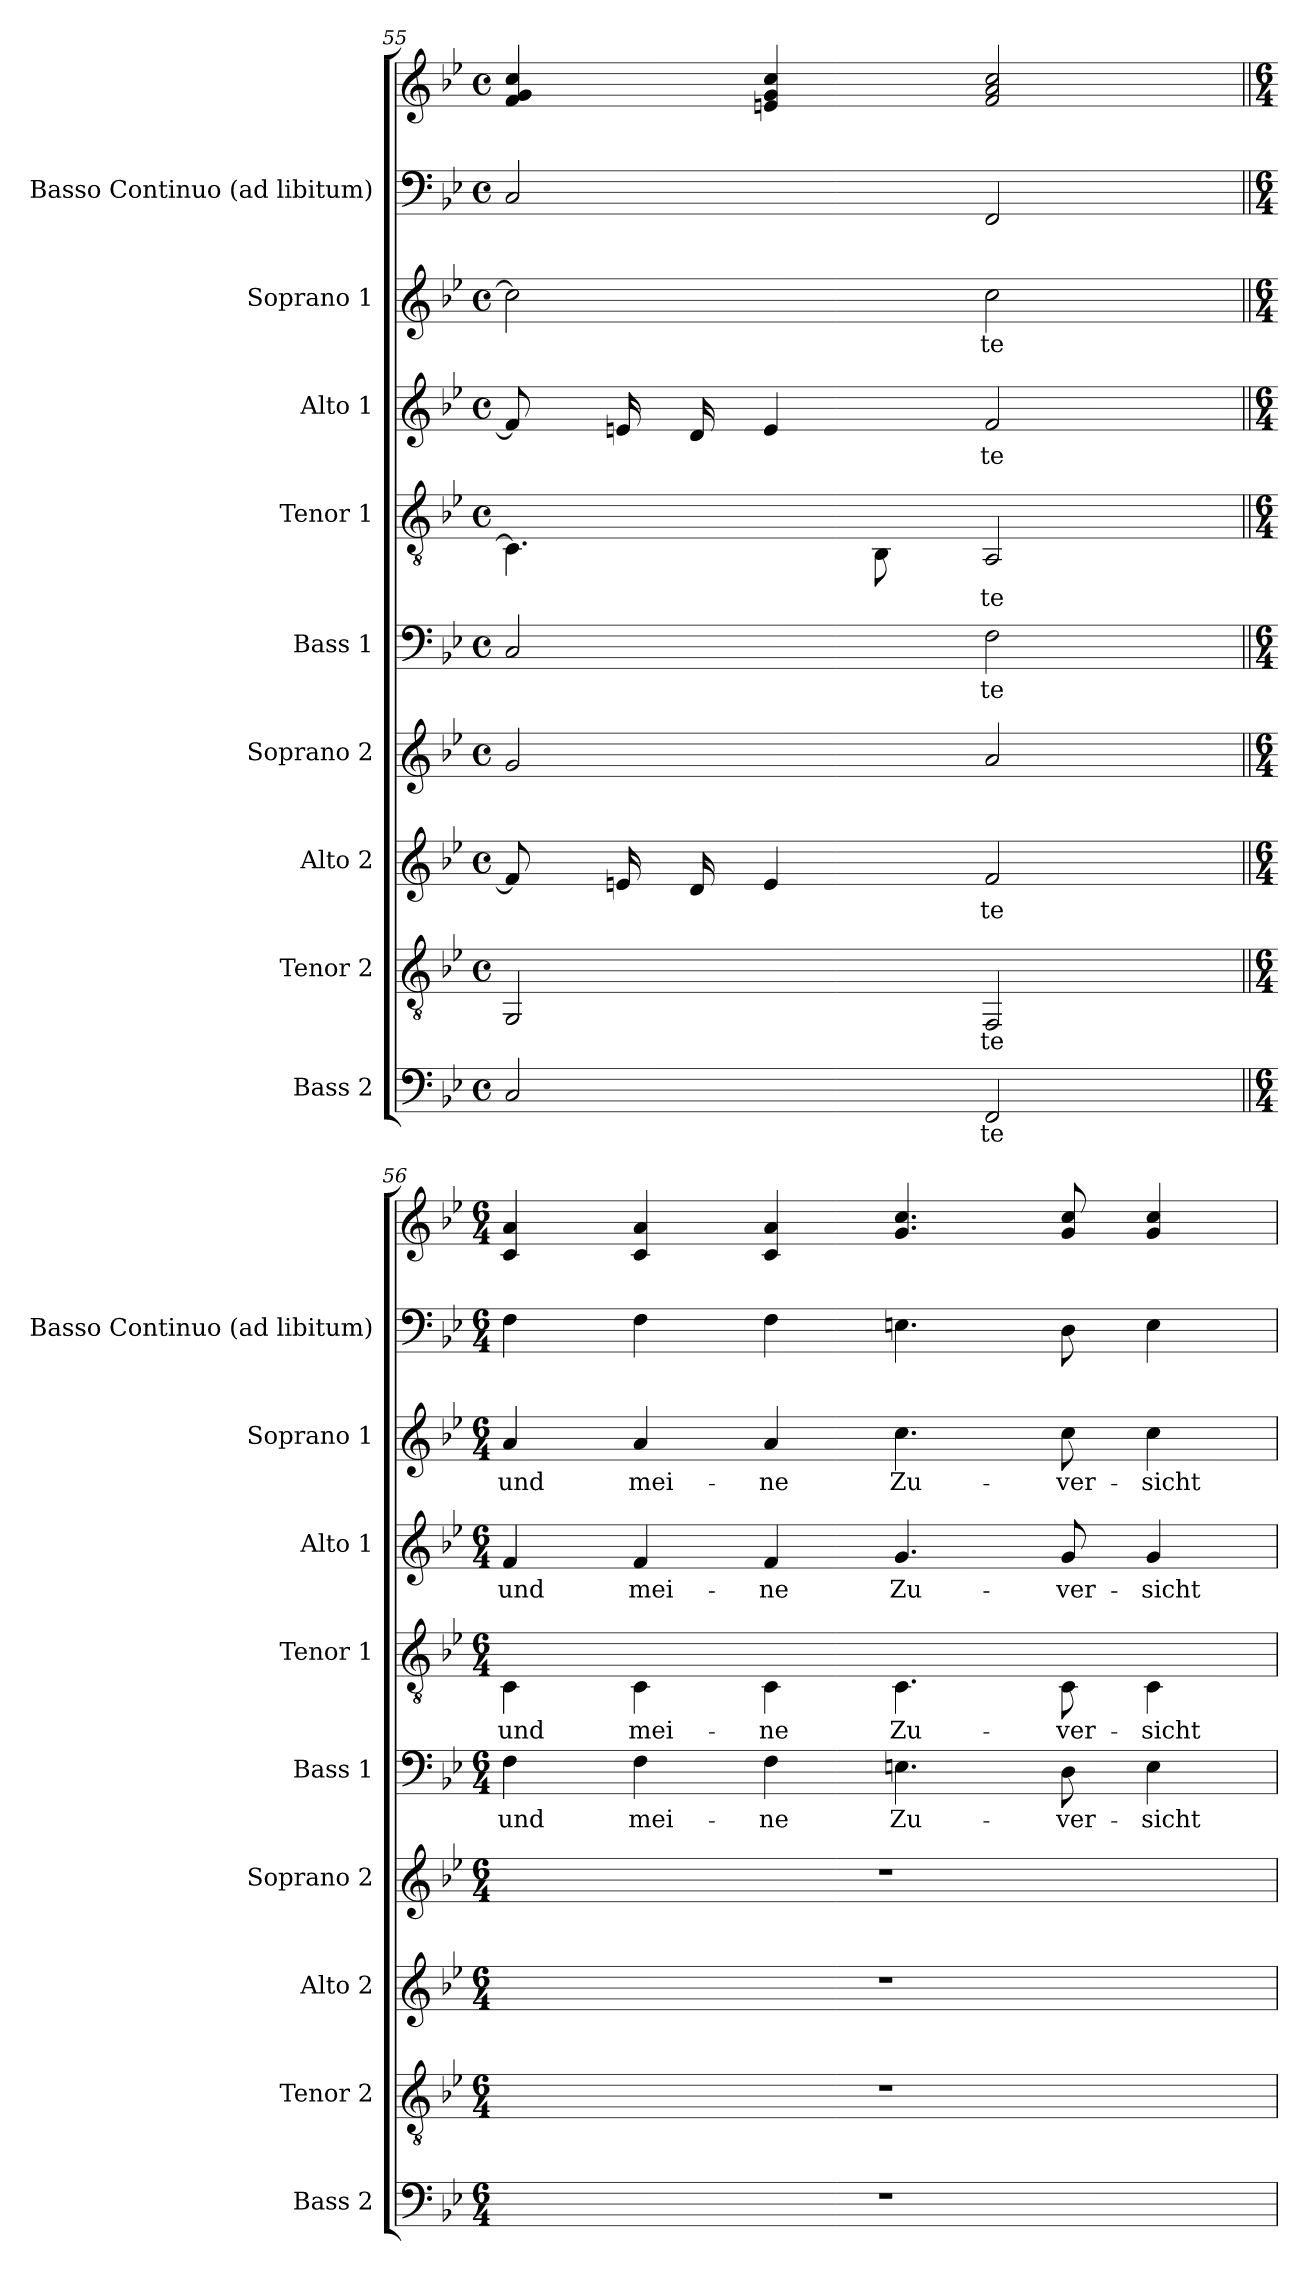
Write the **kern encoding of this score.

**kern	**text	**kern	**text	**kern	**text	**kern	**kern	**text	**kern	**text	**kern	**text	**kern	**text	**kern	**kern
*part9	*part9	*part8	*part8	*part7	*part7	*part6	*part5	*part5	*part4	*part4	*part3	*part3	*part2	*part2	*part1	*part1
*staff10	*staff10	*staff9	*staff9	*staff8	*staff8	*staff7	*staff6	*staff6	*staff5	*staff5	*staff4	*staff4	*staff3	*staff3	*staff2	*staff1
*I"Bass 2	*	*I"Tenor 2	*	*I"Alto 2	*	*I"Soprano 2	*I"Bass 1	*	*I"Tenor 1	*	*I"Alto 1	*	*I"Soprano 1	*	*I"Basso Continuo    (ad libitum)	*
*I'Bass 2	*	*I'Tenor 2	*	*I'Alto 2	*	*I'Soprano 2	*I'Bass 1	*	*I'Tenor 1	*	*I'Alto 1	*	*I'Soprano 1	*	*I'Basso Continuo    (ad libitum)	*
*clefF4	*	*clefGv2	*	*clefG2	*	*clefG2	*clefF4	*	*clefGv2	*	*clefG2	*	*clefG2	*	*clefF4	*clefG2
*k[b-e-]	*	*k[b-e-]	*	*k[b-e-]	*	*k[b-e-]	*k[b-e-]	*	*k[b-e-]	*	*k[b-e-]	*	*k[b-e-]	*	*k[b-e-]	*k[b-e-]
*B-:	*	*B-:	*	*B-:	*	*B-:	*B-:	*	*B-:	*	*B-:	*	*B-:	*	*B-:	*B-:
*M4/4	*	*M4/4	*	*M4/4	*	*M4/4	*M4/4	*	*M4/4	*	*M4/4	*	*M4/4	*	*M4/4	*M4/4
*met(c)	*	*met(c)	*	*met(c)	*	*met(c)	*met(c)	*	*met(c)	*	*met(c)	*	*met(c)	*	*met(c)	*met(c)
=55	=55	=55	=55	=55	=55	=55	=55	=55	=55	=55	=55	=55	=55	=55	=55	=55
2Ci/	.	2GGi/	.	8fi/]	.	2gi/	2Ci/	.	4.Ci\]	.	8fi/]	.	2cci\]	.	2Ci/	4fi/ 4gi 4cci
.	.	.	.	16eni/	.	.	.	.	.	.	16eni/	.	.	.	.	.
.	.	.	.	16di/	.	.	.	.	.	.	16di/	.	.	.	.	.
.	.	.	.	4ei/	.	.	.	.	.	.	4ei/	.	.	.	.	4eni/ 4gi 4cci
.	.	.	.	.	.	.	.	.	8BB-i\	.	.	.	.	.	.	.
!	!LO:LY:b:color=#000000	!	!	!	!	!	!	!	!	!	!	!	!	!	!	!
!	!	!	!LO:LY:b:color=#000000	!	!	!	!	!	!	!	!	!	!	!	!	!
!	!	!	!	!	!LO:LY:b:color=#000000	!	!	!	!	!	!	!	!	!	!	!
!	!	!	!	!	!	!	!	!LO:LY:b:color=#000000	!	!	!	!	!	!	!	!
!	!	!	!	!	!	!	!	!	!	!LO:LY:b:color=#000000	!	!	!	!	!	!
!	!	!	!	!	!	!	!	!	!	!	!	!LO:LY:b:color=#000000	!	!	!	!
!	!	!	!	!	!	!	!	!	!	!	!	!	!	!LO:LY:b:color=#000000	!	!
2FFi/	-te	2FFi/	-te	2fi/	-te	2ai/	2Fi\	-te	2AAi/	-te	2fi/	-te	2cci\	-te	2FFi/	2fi/ 2ai 2cci
!!LO:PB:g=z
=56||	=56||	=56||	=56||	=56||	=56||	=56||	=56||	=56||	=56||	=56||	=56||	=56||	=56||	=56||	=56||	=56||
*M6/4	*	*M6/4	*	*M6/4	*	*M6/4	*M6/4	*	*M6/4	*	*M6/4	*	*M6/4	*	*M6/4	*M6/4
!LO:N:vis=1	!	!LO:N:vis=1	!	!LO:N:vis=1	!	!LO:N:vis=1	!	!	!	!	!	!	!	!	!	!
!	!	!	!	!	!	!	!	!LO:LY:b:color=#000000	!	!	!	!	!	!	!	!
!	!	!	!	!	!	!	!	!	!	!LO:LY:b:color=#000000	!	!	!	!	!	!
!	!	!	!	!	!	!	!	!	!	!	!	!LO:LY:b:color=#000000	!	!	!	!
*	*	*	*	*	*	*	*	*	*	*	*	*	*	*	*	*MM180
!	!	!	!	!	!	!	!	!	!	!	!	!	!	!LO:LY:b:color=#000000	!	!
1.r	.	1.r	.	1.r	.	1.r	4Fi\	und	4Ci\	und	4fi/	und	4ai/	und	4Fi\	4ci/ 4ai
!	!	!	!	!	!	!	!	!LO:LY:b:color=#000000	!	!	!	!	!	!	!	!
!	!	!	!	!	!	!	!	!	!	!LO:LY:b:color=#000000	!	!	!	!	!	!
!	!	!	!	!	!	!	!	!	!	!	!	!LO:LY:b:color=#000000	!	!	!	!
!	!	!	!	!	!	!	!	!	!	!	!	!	!	!LO:LY:b:color=#000000	!	!
.	.	.	.	.	.	.	4Fi\	mei-	4Ci\	mei-	4fi/	mei-	4ai/	mei-	4Fi\	4ci/ 4ai
!	!	!	!	!	!	!	!	!LO:LY:b:color=#000000	!	!	!	!	!	!	!	!
!	!	!	!	!	!	!	!	!	!	!LO:LY:b:color=#000000	!	!	!	!	!	!
!	!	!	!	!	!	!	!	!	!	!	!	!LO:LY:b:color=#000000	!	!	!	!
!	!	!	!	!	!	!	!	!	!	!	!	!	!	!LO:LY:b:color=#000000	!	!
.	.	.	.	.	.	.	4Fi\	-ne	4Ci\	-ne	4fi/	-ne	4ai/	-ne	4Fi\	4ci/ 4ai
!	!	!	!	!	!	!	!	!LO:LY:b:color=#000000	!	!	!	!	!	!	!	!
!	!	!	!	!	!	!	!	!	!	!LO:LY:b:color=#000000	!	!	!	!	!	!
!	!	!	!	!	!	!	!	!	!	!	!	!LO:LY:b:color=#000000	!	!	!	!
!	!	!	!	!	!	!	!	!	!	!	!	!	!	!LO:LY:b:color=#000000	!	!
.	.	.	.	.	.	.	4.Eni\	Zu-	4.Ci\	Zu-	4.gi/	Zu-	4.cci\	Zu-	4.Eni\	4.gi/ 4.cci
!	!	!	!	!	!	!	!	!LO:LY:b:color=#000000	!	!	!	!	!	!	!	!
!	!	!	!	!	!	!	!	!	!	!LO:LY:b:color=#000000	!	!	!	!	!	!
!	!	!	!	!	!	!	!	!	!	!	!	!LO:LY:b:color=#000000	!	!	!	!
!	!	!	!	!	!	!	!	!	!	!	!	!	!	!LO:LY:b:color=#000000	!	!
.	.	.	.	.	.	.	8Di\	-ver-	8Ci\	-ver-	8gi/	-ver-	8cci\	-ver-	8Di\	8gi/ 8cci
!	!	!	!	!	!	!	!	!LO:LY:b:color=#000000	!	!	!	!	!	!	!	!
!	!	!	!	!	!	!	!	!	!	!LO:LY:b:color=#000000	!	!	!	!	!	!
!	!	!	!	!	!	!	!	!	!	!	!	!LO:LY:b:color=#000000	!	!	!	!
!	!	!	!	!	!	!	!	!	!	!	!	!	!	!LO:LY:b:color=#000000	!	!
.	.	.	.	.	.	.	4Ei\	-sicht	4Ci\	-sicht	4gi/	-sicht	4cci\	-sicht	4Ei\	4gi/ 4cci
=	=	=	=	=	=	=	=	=	=	=	=	=	=	=	=	=
*-	*-	*-	*-	*-	*-	*-	*-	*-	*-	*-	*-	*-	*-	*-	*-	*-
